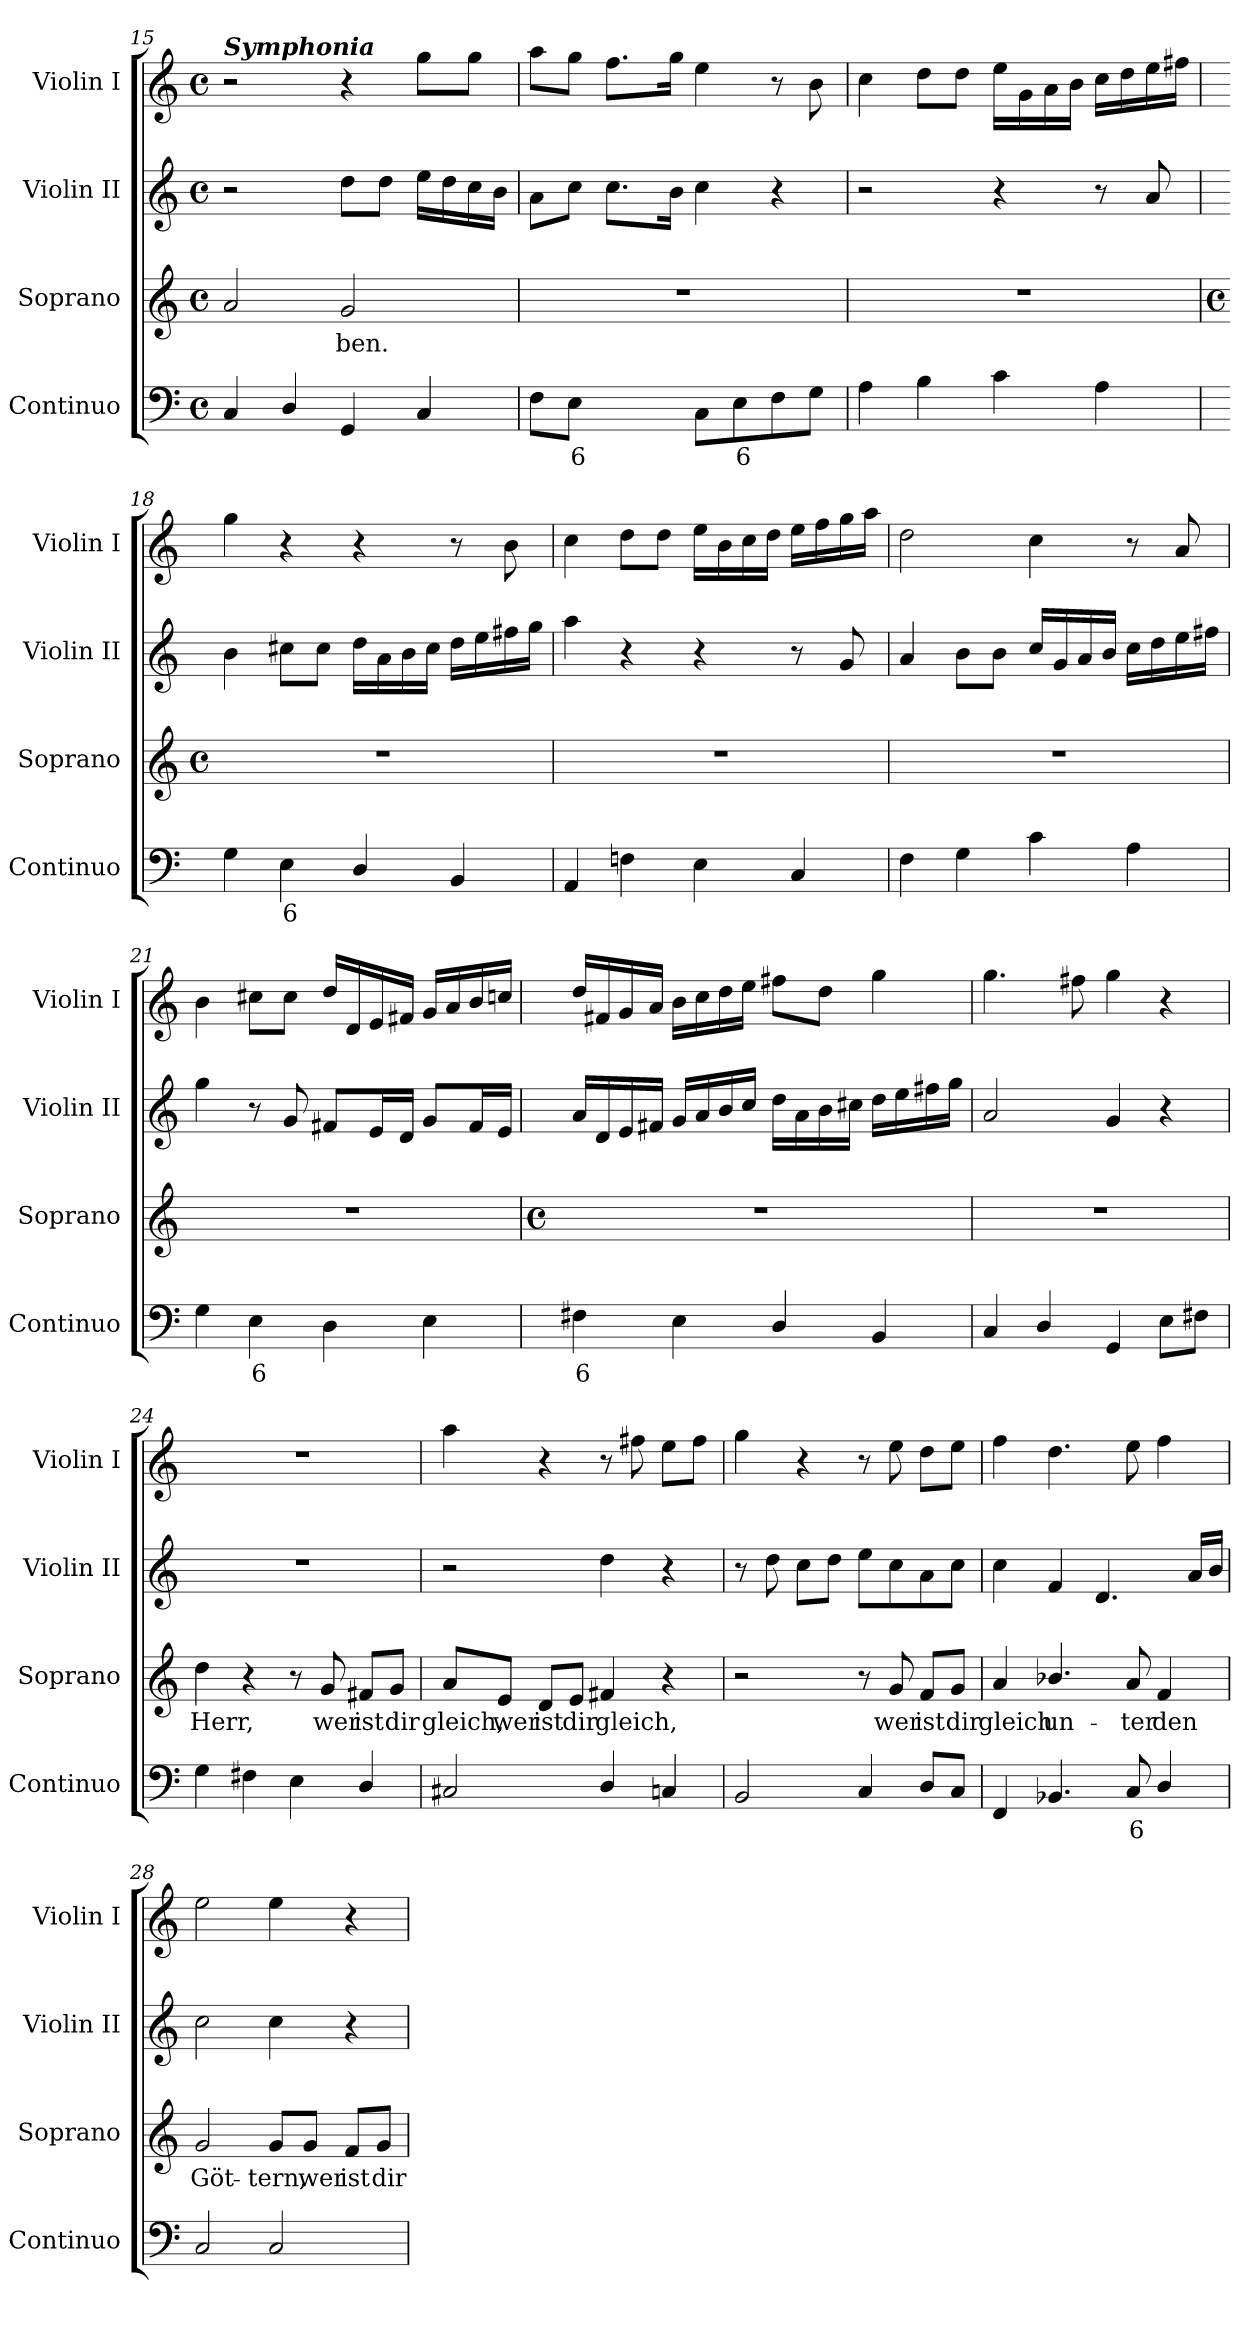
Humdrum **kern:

**kern	**text	**kern	**text	**kern	**kern
*part4	*part4	*part3	*part3	*part2	*part1
*staff4	*staff4	*staff3	*staff3	*staff2	*staff1
*I"Continuo	*	*I"Soprano	*	*I"Violin II	*I"Violin I
*I'Continuo	*	*I'Soprano	*	*I'Violin II	*I'Violin I
*clefF4	*	*clefG2	*	*clefG2	*clefG2
*k[]	*	*k[]	*	*k[]	*k[]
*C:	*	*C:	*	*C:	*C:
*M4/4	*	*M4/4	*	*M4/4	*M4/4
*met(c)	*	*met(c)	*	*met(c)	*met(c)
=15	=15	=15	=15	=15	=15
!	!	!	!	!	!LO:TX:a:Bi:t=Symphonia
4C	.	2a	.	2r	2r
4D/	.	.	.	.	.
!	!	!	!LO:LY:b	!	!
4GG	.	2g	ben.	8ddL	4r
.	.	.	.	8ddJ	.
4C	.	.	.	16eeLL	8ggL
.	.	.	.	16dd	.
.	.	.	.	16cc	8ggJ
.	.	.	.	16bJJ	.
=16	=16	=16	=16	=16	=16
8FL	.	1r	.	8aL	8aaL
!	!LO:LY:b	!	!	!	!
8EJ	6	.	.	8ccJ	8ggJ
!	!LO:LY:b	!	!	!	!
[8DLyy	7	.	.	8.ccL	8.ffL
!	!LO:LY:b	!	!	!	!
8DJyy]	6	.	.	.	.
.	.	.	.	16bJ	16ggJ
8CL	.	.	.	4cc	4ee
!	!LO:LY:b	!	!	!	!
8E	6	.	.	.	.
8F	.	.	.	4r	8r
8GJ	.	.	.	.	8b
=17	=17	=17	=17	=17	=17
4A	.	1r	.	2r	4cc
4B	.	.	.	.	8ddL
.	.	.	.	.	8ddJ
4c	.	.	.	4r	16eeLL
.	.	.	.	.	16g
.	.	.	.	.	16a
.	.	.	.	.	16bJJ
4A	.	.	.	8r	16ccLL
.	.	.	.	.	16dd
.	.	.	.	8a	16ee
.	.	.	.	.	16ff#XJJ
!!LO:LB:g=z
=18	=18	=18	=18	=18	=18
*	*	*M4/4	*	*	*
*	*	*met(c)	*	*	*
4G	.	1r	.	4b	4gg
!	!LO:LY:b	!	!	!	!
4E	6	.	.	8cc#XL	4r
.	.	.	.	8cc#J	.
4D/	.	.	.	16ddLL	4r
.	.	.	.	16a	.
.	.	.	.	16b	.
.	.	.	.	16cc#JJ	.
4BB	.	.	.	16ddLL	8r
.	.	.	.	16ee	.
.	.	.	.	16ff#X	8b
.	.	.	.	16ggJJ	.
=19	=19	=19	=19	=19	=19
4AA	.	1r	.	4aa	4cc
4Fn	.	.	.	4r	8ddL
.	.	.	.	.	8ddJ
4E	.	.	.	4r	16eeLL
.	.	.	.	.	16b
.	.	.	.	.	16cc
.	.	.	.	.	16ddJJ
4C	.	.	.	8r	16eeLL
.	.	.	.	.	16ff
.	.	.	.	8g	16gg
.	.	.	.	.	16aaJJ
=20	=20	=20	=20	=20	=20
4F	.	1r	.	4a	2dd
4G	.	.	.	8bL	.
.	.	.	.	8bJ	.
4c	.	.	.	16ccLL	4cc
.	.	.	.	16g	.
.	.	.	.	16a	.
.	.	.	.	16bJJ	.
4A	.	.	.	16ccLL	8r
.	.	.	.	16dd	.
.	.	.	.	16ee	8a
.	.	.	.	16ff#XJJ	.
=21	=21	=21	=21	=21	=21
4G	.	1r	.	4gg	4b
!	!LO:LY:b	!	!	!	!
4E	6	.	.	8r	8cc#XL
.	.	.	.	8g	8cc#J
4D	.	.	.	8f#XL	16ddLL
.	.	.	.	.	16d
.	.	.	.	16eL	16e
.	.	.	.	16dJJ	16f#XJJ
4E	.	.	.	8gL	16gLL
.	.	.	.	.	16a
.	.	.	.	16f#L	16b
.	.	.	.	16eJJ	16ccnJJ
!!LO:LB:g=z
=22	=22	=22	=22	=22	=22
*	*	*k[]	*	*	*
*	*	*C:	*	*	*
*	*	*M4/4	*	*	*
*	*	*met(c)	*	*	*
!	!LO:LY:b	!	!	!	!
4F#X	6	1r	.	16aLL	16ddLL
.	.	.	.	16d	16f#X
.	.	.	.	16e	16g
.	.	.	.	16f#XJJ	16aJJ
4E	.	.	.	16gLL	16bLL
.	.	.	.	16a	16cc
.	.	.	.	16b	16dd
.	.	.	.	16ccJJ	16eeJJ
4D/	.	.	.	16ddLL	8ff#XL
.	.	.	.	16a	.
.	.	.	.	16b	8ddJ
.	.	.	.	16cc#XJJ	.
4BB	.	.	.	16ddLL	4gg
.	.	.	.	16ee	.
.	.	.	.	16ff#X	.
.	.	.	.	16ggJJ	.
=23	=23	=23	=23	=23	=23
4C	.	1r	.	2a	4.gg
4D/	.	.	.	.	.
.	.	.	.	.	8ff#X
4GG	.	.	.	4g	4gg
8EL	.	.	.	4r	4r
8F#XJ	.	.	.	.	.
=24	=24	=24	=24	=24	=24
!	!	!	!LO:LY:b	!	!
4G	.	4dd	Herr,	1r	1r
4F#X	.	4r	.	.	.
4E	.	8r	.	.	.
!	!	!	!LO:LY:b	!	!
.	.	8g	wer	.	.
!	!	!	!LO:LY:b	!	!
4D/	.	8f#X/L	ist	.	.
!	!	!	!LO:LY:b	!	!
.	.	8g/J	dir	.	.
=25	=25	=25	=25	=25	=25
!	!	!	!LO:LY:b	!	!
2C#X	.	8a/L	gleich,	2r	4aa
!	!	!	!LO:LY:b	!	!
.	.	8e/J	wer	.	.
!	!	!	!LO:LY:b	!	!
.	.	8d/L	ist	.	4r
!	!	!	!LO:LY:b	!	!
.	.	8e/J	dir	.	.
!	!	!	!LO:LY:b	!	!
4D/	.	4f#X	gleich,	4dd	8r
.	.	.	.	.	8ff#X
4Cn	.	4r	.	4r	8eeL
.	.	.	.	.	8ff#J
!!LO:LB:g=z
=26	=26	=26	=26	=26	=26
2BB	.	2r	.	8r	4gg
.	.	.	.	8dd	.
.	.	.	.	8ccL	4r
.	.	.	.	8ddJ	.
4C	.	8r	.	8eeL	8r
!	!	!	!LO:LY:b	!	!
.	.	8g/	wer	8cc	8ee
!	!	!	!LO:LY:b	!	!
8DL	.	8f/L	ist	8a	8ddL
!	!	!	!LO:LY:b	!	!
8CJ	.	8g/J	dir	8ccJ	8eeJ
=27	=27	=27	=27	=27	=27
!	!	!	!LO:LY:b	!	!
4FF	.	4a	gleich	4cc	4ff
!	!	!	!LO:LY:b	!	!
4.BB-X	.	4.b-X/	un-	4f	4.dd
.	.	.	.	4.d	.
!	!LO:LY:b	!	!LO:LY:b	!	!
8C	6	8a	-ter	.	8ee
!	!	!	!LO:LY:b	!	!
4D/	.	4f	den	.	4ff
.	.	.	.	16aLL	.
.	.	.	.	16bJJ	.
=28	=28	=28	=28	=28	=28
!	!	!	!LO:LY:b	!	!
2C	.	2g	Göt-	2cc	2ee
!	!	!	!LO:LY:b	!	!
2C	.	8g/L	-tern,	4cc	4ee
!	!	!	!LO:LY:b	!	!
.	.	8g/J	wer	.	.
!	!	!	!LO:LY:b	!	!
.	.	8f/L	ist	4r	4r
!	!	!	!LO:LY:b	!	!
.	.	8g/J	dir	.	.
=	=	=	=	=	=
*-	*-	*-	*-	*-	*-
